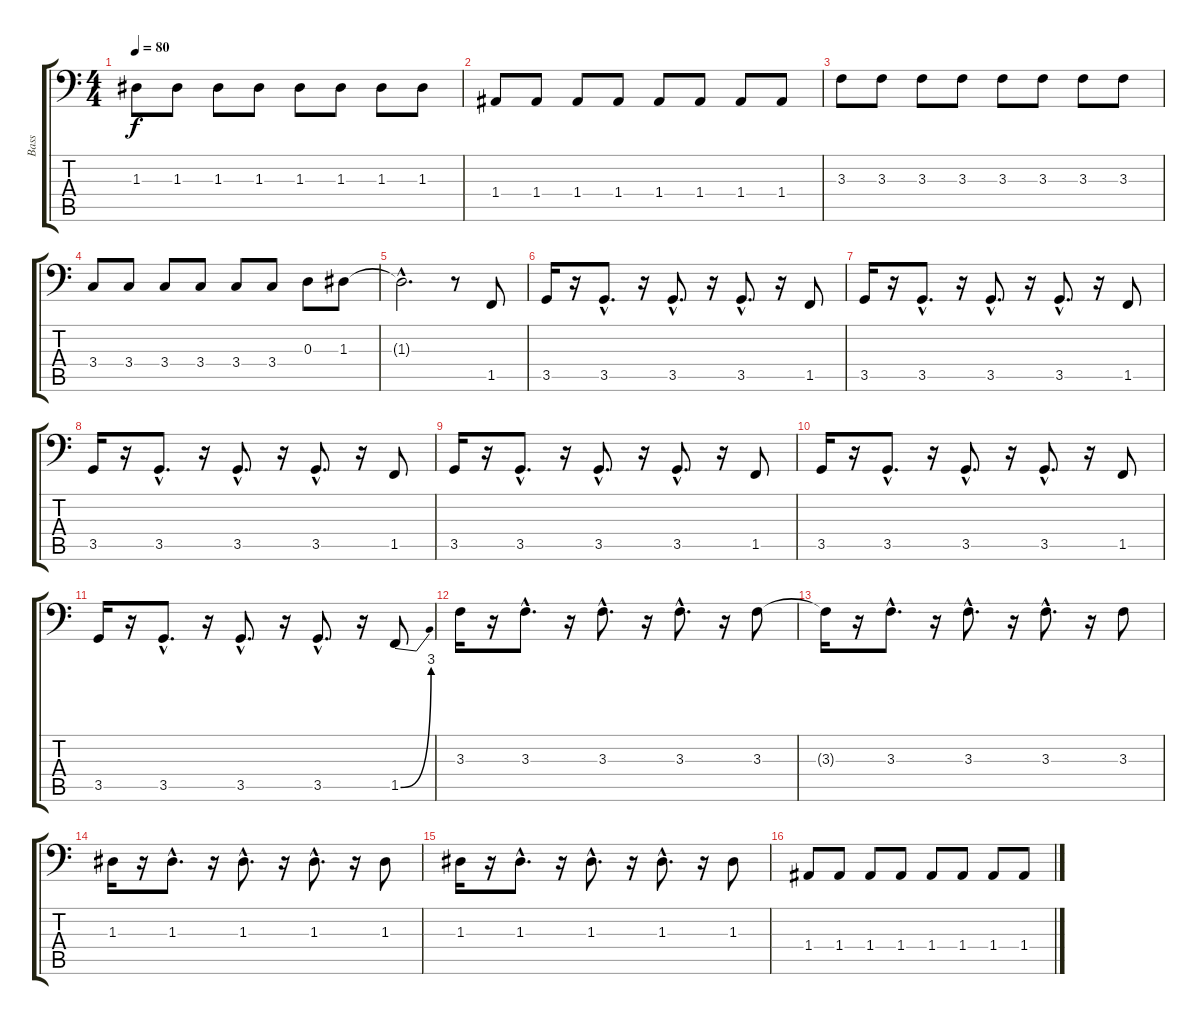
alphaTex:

\track ("Bass" "Bass") {instrument fretlessbass}
\staff {score tabs}
\tuning (C3 G2 D2 A1 E1 B0) {hide}
\ts (4 4)
\tempo 80
\clef f4
\ks c
1.3.8{dy f} 1.3.8 1.3.8 1.3.8 1.3.8 1.3.8 1.3.8 1.3.8 |
1.4.8 1.4.8 1.4.8 1.4.8 1.4.8 1.4.8 1.4.8 1.4.8 |
3.3.8 3.3.8 3.3.8 3.3.8 3.3.8 3.3.8 3.3.8 3.3.8 |
3.4.8 3.4.8 3.4.8 3.4.8 3.4.8 3.4.8 0.3.8 1.3.8 |
1.3{hac t}.2{d} r.8 1.5.8 |
3.5.16 r.16 3.5{hac}.8{d} r.16 3.5{hac}.8{d} r.16 3.5{hac}.8{d} r.16 1.5.8 |
3.5.16 r.16 3.5{hac}.8{d} r.16 3.5{hac}.8{d} r.16 3.5{hac}.8{d} r.16 1.5.8 |
3.5.16 r.16 3.5{hac}.8{d} r.16 3.5{hac}.8{d} r.16 3.5{hac}.8{d} r.16 1.5.8 |
3.5.16 r.16 3.5{hac}.8{d} r.16 3.5{hac}.8{d} r.16 3.5{hac}.8{d} r.16 1.5.8 |
3.5.16 r.16 3.5{hac}.8{d} r.16 3.5{hac}.8{d} r.16 3.5{hac}.8{d} r.16 1.5.8 |
3.5.16 r.16 3.5{hac}.8{d} r.16 3.5{hac}.8{d} r.16 3.5{hac}.8{d} r.16 1.5{be (bend 0 0 60 12)}.8 |
3.3.16 r.16 3.3{hac}.8{d} r.16 3.3{hac}.8{d} r.16 3.3{hac}.8{d} r.16 3.3.8 |
3.3{t}.16 r.16 3.3{hac}.8{d} r.16 3.3{hac}.8{d} r.16 3.3{hac}.8{d} r.16 3.3.8 |
1.3.16 r.16 1.3{hac}.8{d} r.16 1.3{hac}.8{d} r.16 1.3{hac}.8{d} r.16 1.3.8 |
1.3.16 r.16 1.3{hac}.8{d} r.16 1.3{hac}.8{d} r.16 1.3{hac}.8{d} r.16 1.3.8 |
1.4.8 1.4.8 1.4.8 1.4.8 1.4.8 1.4.8 1.4.8 1.4.8
